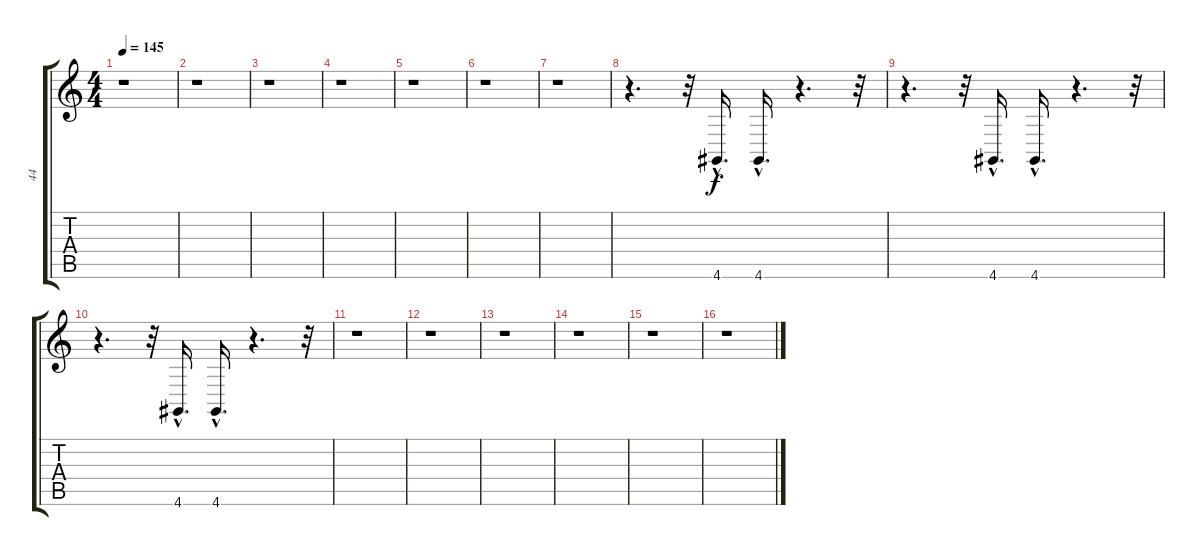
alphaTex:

\track ("44" "44") {instrument voiceoohs}
\staff {score tabs}
\tuning (E4 B3 G3 D3 A2 E2) {hide}
\ts (4 4)
\tempo 145
\clef g2
\ks c
r.1{dy f} |
r.1 |
r.1 |
r.1 |
r.1 |
r.1 |
r.1 |
r.4{d} r.32 4.6{hac}.16{d} 4.6{hac}.16{d} r.4{d} r.32 |
r.4{d} r.32 4.6{hac}.16{d} 4.6{hac}.16{d} r.4{d} r.32 |
r.4{d} r.32 4.6{hac}.16{d} 4.6{hac}.16{d} r.4{d} r.32 |
r.1 |
r.1 |
r.1 |
r.1 |
r.1 |
r.1
